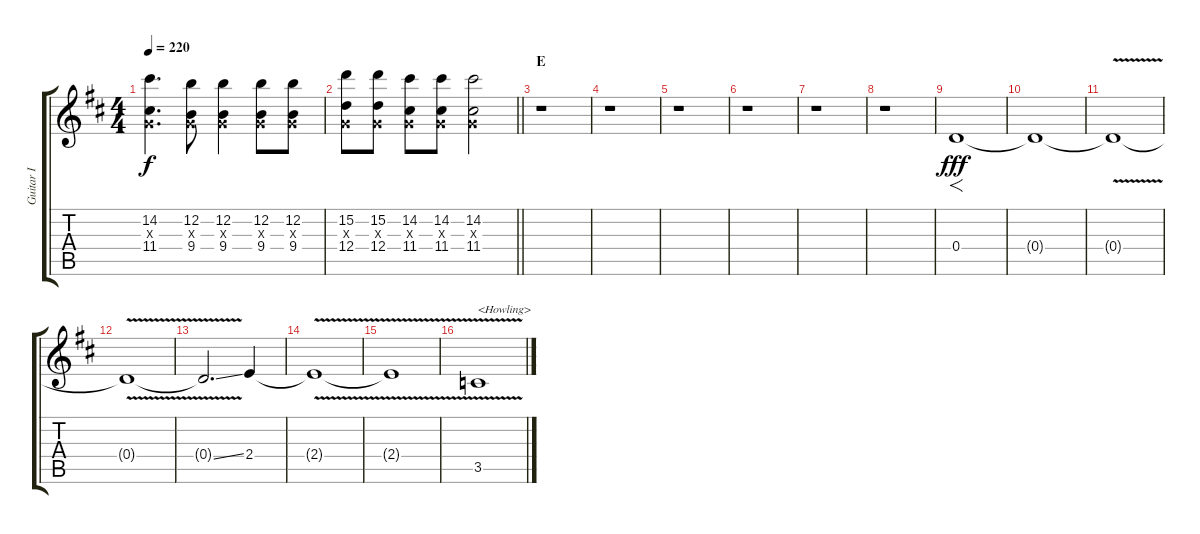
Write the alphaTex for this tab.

\track ("Guitar I" "Guitar I") {instrument electricguitarclean}
\staff {score tabs}
\tuning (E4 B3 G3 D3 A2 E2) {hide}
\ts (4 4)
\tempo 220
\clef g2
\ks d
(14.2 0.3{x} 11.4).4{d dy f} (12.2 0.3{x} 9.4).8 (12.2 0.3{x} 9.4).4 (12.2 0.3{x} 9.4).8 (12.2 0.3{x} 9.4).8 |
\barLineRight lightlight
(15.2 0.3{x} 12.4).8 (15.2 0.3{x} 12.4).8 (14.2 0.3{x} 11.4).8 (14.2 0.3{x} 11.4).8 (14.2 0.3{x} 11.4).2 |
\section ("" "E")
r.1 |
r.1 |
r.1 |
r.1 |
r.1 |
r.1 |
0.4.1{f dy fff volume 16 instrument guitarharmonics} |
0.4{t}.1 |
0.4{v t}.1 |
0.4{v t}.1 |
0.4{v ss t}.2{d} 2.4.4 |
2.4{v t}.1 |
2.4{v t}.1 |
3.5{v}.1{txt "<Howling>"}
